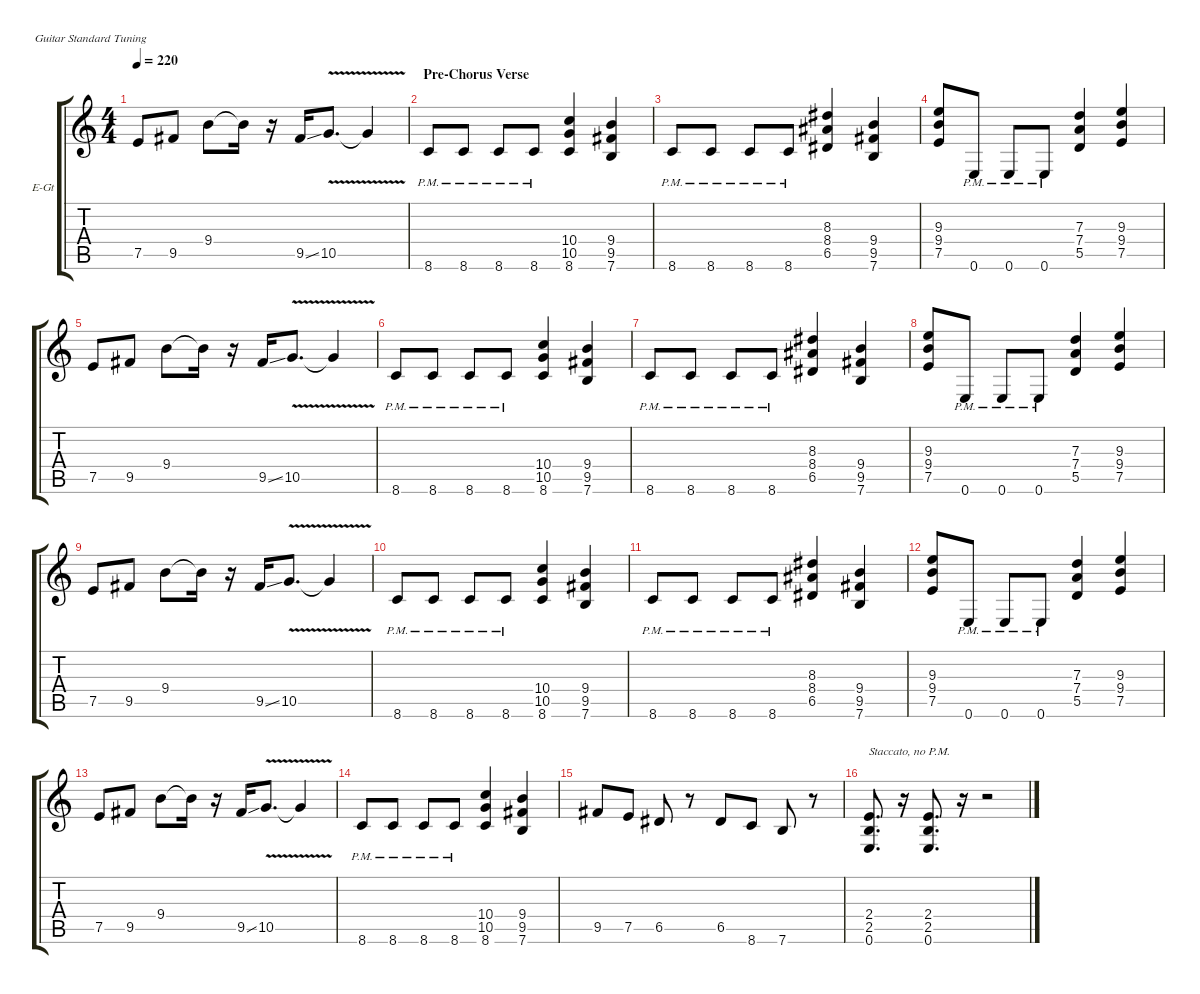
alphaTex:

\hideDynamics
\bracketExtendMode groupsimilarinstruments
\firstSystemTrackNameOrientation horizontal
\otherSystemsTrackNameOrientation horizontal
\track ("James Hetfield" "E-Gt") {multiBarRest instrument distortionguitar}
\staff {score tabs}
\tuning (E4 B3 G3 D3 A2 E2)
\ts (4 4)
\tempo 220
\clef g2
\ks c
7.5.8{dy f} 9.5.8 9.4.8 9.4{t}.16 r.16 9.5{ss}.16 10.5{v}.8{d} 10.5{v t}.4 |
\section ("" "Pre-Chorus Verse")
8.6{pm}.8{dy fff} 8.6{pm}.8 8.6{pm}.8 8.6{pm}.8 (10.4 10.5 8.6).4 (9.4 9.5 7.6).4 |
8.6{pm}.8 8.6{pm}.8 8.6{pm}.8 8.6{pm}.8 (8.3 8.4 6.5).4 (9.4 9.5 7.6).4 |
(9.3 9.4 7.5).8 0.6{pm}.8 0.6{pm}.8 0.6{pm}.8 (7.3 7.4 5.5).4 (9.3 9.4 7.5).4 |
7.5.8{dy f} 9.5.8 9.4.8 9.4{t}.16 r.16 9.5{ss}.16 10.5{v}.8{d} 10.5{v t}.4 |
8.6{pm}.8{dy fff} 8.6{pm}.8 8.6{pm}.8 8.6{pm}.8 (10.4 10.5 8.6).4 (9.4 9.5 7.6).4 |
8.6{pm}.8 8.6{pm}.8 8.6{pm}.8 8.6{pm}.8 (8.3 8.4 6.5).4 (9.4 9.5 7.6).4 |
(9.3 9.4 7.5).8 0.6{pm}.8 0.6{pm}.8 0.6{pm}.8 (7.3 7.4 5.5).4 (9.3 9.4 7.5).4 |
7.5.8{dy f} 9.5.8 9.4.8 9.4{t}.16 r.16 9.5{ss}.16 10.5{v}.8{d} 10.5{v t}.4 |
8.6{pm}.8{dy fff} 8.6{pm}.8 8.6{pm}.8 8.6{pm}.8 (10.4 10.5 8.6).4 (9.4 9.5 7.6).4 |
8.6{pm}.8 8.6{pm}.8 8.6{pm}.8 8.6{pm}.8 (8.3 8.4 6.5).4 (9.4 9.5 7.6).4 |
(9.3 9.4 7.5).8 0.6{pm}.8 0.6{pm}.8 0.6{pm}.8 (7.3 7.4 5.5).4 (9.3 9.4 7.5).4 |
7.5.8{dy f} 9.5.8 9.4.8 9.4{t}.16 r.16 9.5{ss}.16 10.5{v}.8{d} 10.5{v t}.4 |
8.6{pm}.8{dy fff} 8.6{pm}.8 8.6{pm}.8 8.6{pm}.8 (10.4 10.5 8.6).4 (9.4 9.5 7.6).4 |
9.5.8 7.5.8 6.5.8 r.8 6.5.8 8.6.8 7.6.8 r.8 |
(2.4 2.5 0.6).8{d txt "Staccato, no P.M."} r.16 (2.4 2.5 0.6).8{d} r.16 r.2
